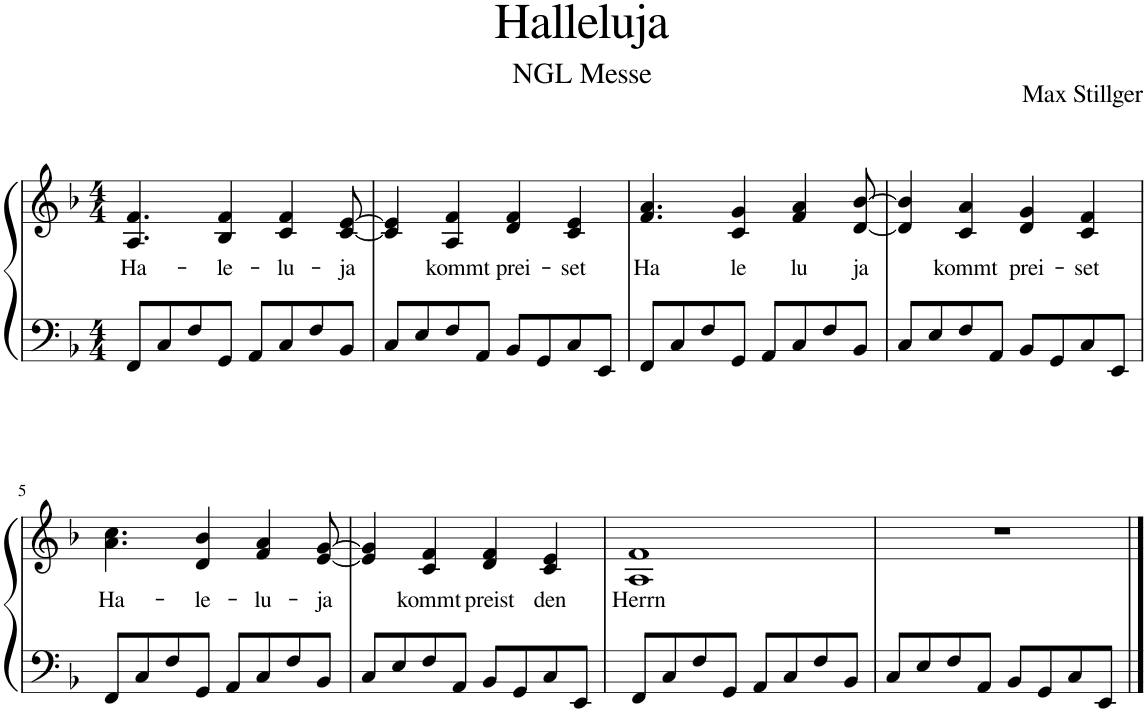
**kern	**kern	**text
*part1	*part1	*part1
*staff2	*staff1	*staff1
*I"Klavier	*	*
*clefF4	*clefG2	*
*k[b-]	*k[b-]	*
*M4/4	*M4/4	*
=1	=1	=1
!	!	!LO:LY:b
8FF/L	4.A/ 4.f/	Ha-
8C/	.	.
8F/	.	.
!	!	!LO:LY:b
8GG/J	4B-/ 4f/	-le-
8AA/L	.	.
!	!	!LO:LY:b
8C/	4c/ 4f/	-lu-
8F/	.	.
!	!	!LO:LY:b
8BB-/J	[8c/ [8e/	-ja
=2	=2	=2
8C/L	4c/] 4e/]	.
8E/	.	.
!	!	!LO:LY:b
8F/	4A/ 4f/	kommt
8AA/J	.	.
!	!	!LO:LY:b
8BB-/L	4d/ 4f/	prei-
8GG/	.	.
!	!	!LO:LY:b
8C/	4c/ 4e/	-set
8EE/J	.	.
=3	=3	=3
!	!	!LO:LY:b
8FF/L	4.f/ 4.a/	Ha
8C/	.	.
8F/	.	.
!	!	!LO:LY:b
8GG/J	4c/ 4g/	le
8AA/L	.	.
!	!	!LO:LY:b
8C/	4f/ 4a/	lu
8F/	.	.
!	!	!LO:LY:b
8BB-/J	[8d/ [8b-/	ja
=4	=4	=4
8C/L	4d/] 4b-/]	.
8E/	.	.
!	!	!LO:LY:b
8F/	4c/ 4a/	kommt
8AA/J	.	.
!	!	!LO:LY:b
8BB-/L	4d/ 4g/	prei-
8GG/	.	.
!	!	!LO:LY:b
8C/	4c/ 4f/	-set
8EE/J	.	.
!!LO:LB:g=z
=5	=5	=5
!	!	!LO:LY:b
8FF/L	4.a\ 4.cc\	Ha-
8C/	.	.
8F/	.	.
!	!	!LO:LY:b
8GG/J	4d/ 4b-/	-le-
8AA/L	.	.
!	!	!LO:LY:b
8C/	4f/ 4a/	-lu-
8F/	.	.
!	!	!LO:LY:b
8BB-/J	[8e/ [8g/	-ja
=6	=6	=6
8C/L	4e/] 4g/]	.
8E/	.	.
!	!	!LO:LY:b
8F/	4c/ 4f/	kommt
8AA/J	.	.
!	!	!LO:LY:b
8BB-/L	4d/ 4f/	preist
8GG/	.	.
!	!	!LO:LY:b
8C/	4c/ 4e/	den
8EE/J	.	.
=7	=7	=7
!	!	!LO:LY:b
8FF/L	1A 1f	Herrn
8C/	.	.
8F/	.	.
8GG/J	.	.
8AA/L	.	.
8C/	.	.
8F/	.	.
8BB-/J	.	.
=8	=8	=8
8C/L	1r	.
8E/	.	.
8F/	.	.
8AA/J	.	.
8BB-/L	.	.
8GG/	.	.
8C/	.	.
8EE/J	.	.
==	==	==
*-	*-	*-
